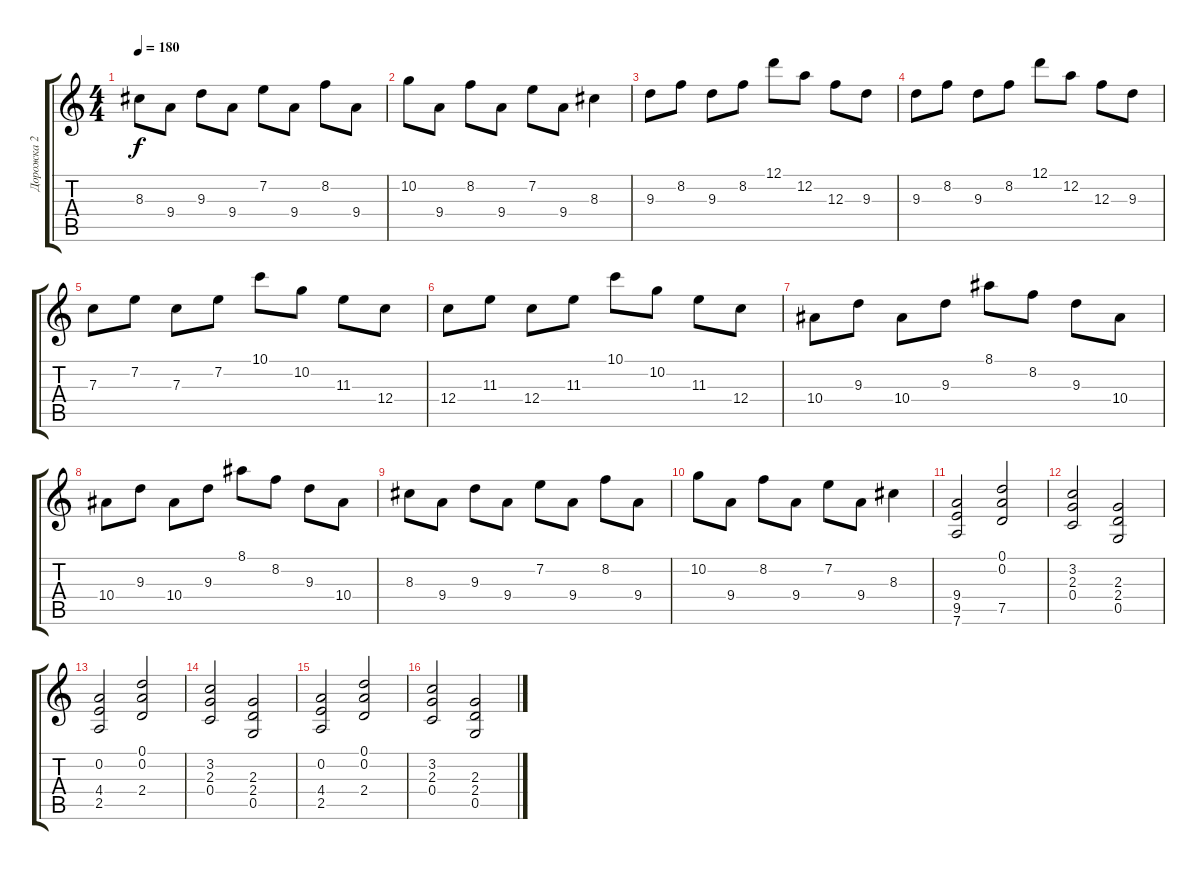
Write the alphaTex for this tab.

\track ("Дорожка 2" "Дорожка 2") {instrument distortionguitar}
\staff {score tabs}
\tuning (D4 A3 F3 C3 G2 D2) {hide}
\ts (4 4)
\tempo 180
\clef g2
\ks c
8.3.8{dy f} 9.4.8 9.3.8 9.4.8 7.2.8 9.4.8 8.2.8 9.4.8 |
10.2.8 9.4.8 8.2.8 9.4.8 7.2.8 9.4.8 8.3.4 |
9.3.8 8.2.8 9.3.8 8.2.8 12.1.8 12.2.8 12.3.8 9.3.8 |
9.3.8 8.2.8 9.3.8 8.2.8 12.1.8 12.2.8 12.3.8 9.3.8 |
7.3.8 7.2.8 7.3.8 7.2.8 10.1.8 10.2.8 11.3.8 12.4.8 |
12.4.8 11.3.8 12.4.8 11.3.8 10.1.8 10.2.8 11.3.8 12.4.8 |
10.4.8 9.3.8 10.4.8 9.3.8 8.1.8 8.2.8 9.3.8 10.4.8 |
10.4.8 9.3.8 10.4.8 9.3.8 8.1.8 8.2.8 9.3.8 10.4.8 |
8.3.8 9.4.8 9.3.8 9.4.8 7.2.8 9.4.8 8.2.8 9.4.8 |
10.2.8 9.4.8 8.2.8 9.4.8 7.2.8 9.4.8 8.3.4 |
(9.4 9.5 7.6).2 (0.1 0.2 7.5).2 |
(3.2 2.3 0.4).2 (2.3 2.4 0.5).2 |
(0.2 4.4 2.5).2 (0.1 0.2 2.4).2 |
(3.2 2.3 0.4).2 (2.3 2.4 0.5).2 |
(0.2 4.4 2.5).2 (0.1 0.2 2.4).2 |
(3.2 2.3 0.4).2 (2.3 2.4 0.5).2
